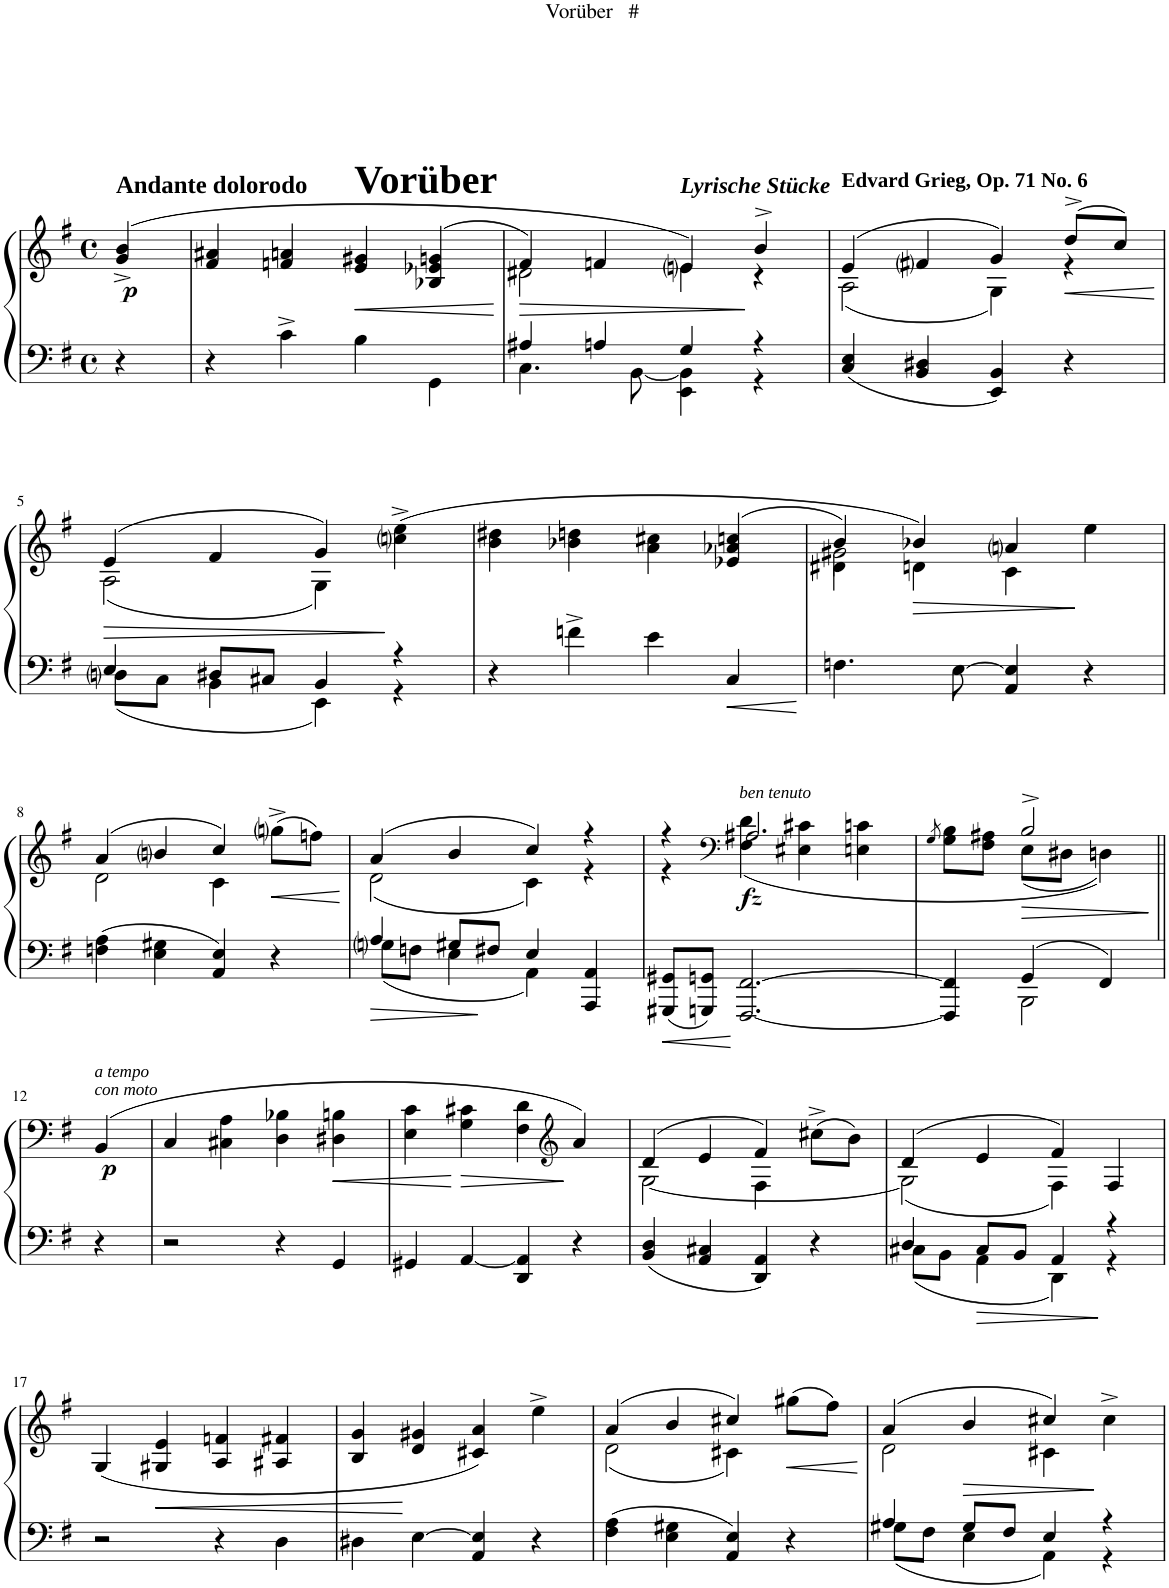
**kern	**kern	**dynam
*part1	*part1	*part1
*staff2	*staff1	*staff1/2
*I"Midi_1	*	*
*clefF4	*clefG2	*
*k[f#]	*k[f#]	*
*G:	*G:	*
*M4/4	*M4/4	*
*met(c)	*met(c)	*
=1	=1	=1
!	!LO:TX:a:B:t=Andante dolorodo	!
!	!	!LO:DY:b
4r	(4g/^ 4b/^	p
=2	=2	=2
4r	4f#/ 4a#X/	.
4c^\	4fn/ 4an/	.
!	!LO:TX:a:B:t=Vorüber	!
!	!	!LO:HP:b
4B\	4e/ 4g#X/	<
4GG\	(4B-X/ 4e-X/ 4gn/	.
.	.	[
=3	=3	=3
*^	*	*
!	!	!	!LO:HP:b
*	*	*^	*
4A#X/	4.C\	4f#/)	2d#X\	>
4An/	.	4fn/	.	.
.	[8BB\	.	.	.
!	!	!LO:TX:a:Bi:t=Lyrische Stücke	!	!
4G/	4EE\ 4BB\]	4eni/)	4eni\	.
4r	4r	4b^/	4r	]
=4	=4	=4	=4	=4
!	!	!LO:TX:a:B:t=Edvard Grieg, Op. 71 No. 6	!	!
*v	*v	*	*	*
4C/ 4E/	(4e/	(2A\	.
4BB/ 4D#X/	4f#i/	.	.
4EE/ 4BB/	4g/)	4G\)	.
!	!	!	!LO:HP:b
4r	(8dd^/L	4r	<
.	8cc/J)	.	.
*	*v	*v	*
.	.	[
!!LO:LB:g=z
=5	=5	=5
*^	*	*
!	!	!	!LO:HP:b
*	*	*^	*
4E/	8Dni\L	(4e/	(2A\	>
.	8C\J	.	.	.
8D#X/L	4BB\	4f#/	.	.
8C#X/J	.	.	.	.
4BB/	4EE\	4g/)	4G\)	.
4r	4r	(4ccni\^ 4ee\^	4ryy	]
*v	*v	*	*	*
*	*v	*v	*
=6	=6	=6
4r	4b\ 4dd#X\	.
4fn^\	4b-X\ 4ddn\	.
4e\	4a\ 4cc#X\	.
4C/	(4e-X/ 4a-X/ 4ccn/	.
=7	=7	=7
*	*^	*
*	*	*^	*
4.Fn\	4b/)	4d#X\	2g#X\	.
!	!	!	!	!LO:HP:b
.	4b-X/)	4dn\	.	>
[8E\	.	.	.	.
4AA/ 4E/]	4ani/	4c\	2ryy	.
4r	4ee\	4ryy	.	]
*	*	*v	*v	*
!!LO:LB:g=z
=8	=8	=8	=8
4Fn\ 4A\	(4a/	2d\	.
4E\ 4G#X\	4bni/	.	.
4AA/ 4E/	4cc/)	4c\	.
!	!	!	!LO:HP:b
4r	(8ggni^\L	4ryy	<
.	8ffn\J)	.	.
*	*v	*v	*
.	.	[
=9	=9	=9
*^	*^	*
4A/	8Gni\L	(4a/	(2d\	.
.	8Fn\J	.	.	.
8G#X/L	4E\	4b/	.	.
8F#X/J	.	.	.	.
4E/	4AA\	4cc/)	4c\)	.
4AAA/ 4AA/	4ryy	4r	4r	.
*v	*v	*	*	*
=10	=10	=10	=10
8GGG#X/ 8GG#X/L	4r	4r	.
8GGGn/ 8GGn/J	.	.	.
*	*clefF4	*	*
!	!LO:TX:a:i:t=ben tenuto	!	!
!	!	!	!LO:DY:b
[2.FFF#/ [2.FF#/	2.A#X/	(4F#\ 4d\	fz
.	.	4E#X\ 4c#X\	.
.	.	4En\ 4cn\	.
=11	=11	=11	=11
.	8qG/	.	.
*^	*	*	*
4FFF#/] 4FF#/]	4ryy	8G\ 8B\L	4ryy	.
.	.	8F#\ 8A#X\J	.	.
!	!	!	!	!LO:HP:b
4GG/	2BBB\	2B^/	(8E\L	>
.	.	.	8D#X\J	.
4FF#/	.	.	4Dn\))	.
*v	*v	*	*	*
*	*v	*v	*
.	.	]
!!LO:LB:g=z
=12||	=12||	=12||
!	!LO:TX:a:i:t=a tempo	!
!	!LO:TX:a:t=con moto	!
!	!	!LO:DY:b
4r	(4BB/	p
=13	=13	=13
2r	4C/	.
.	4C#X\ 4A\	.
4r	4D\ 4B-X\	.
!	!	!LO:HP:b
4GG/	4D#X\ 4Bn\	<
=14	=14	=14
4GG#X/	4E\ 4c\	.
!	!	!LO:HP:n=1:b
[4AA/	4G\ 4c#X\	[ >
4DD/ 4AA/]	4F#\ 4d\	.
*	*clefG2	*
4r	4a/)	]
=15	=15	=15
*	*^	*
4BB/ 4D/	(4d/	[2G\	.
4AA/ 4C#X/	4e/	.	.
4DD/ 4AA/	4f#/)	4F#\	.
4r	(8cc#X^\L	4ryy	.
.	8b\J)	.	.
=16	=16	=16	=16
*^	*	*	*
4D/	8C#X\L	(4d/	(2G\]	.
.	8BB\J	.	.	.
8C#/L	4AA\	4e/	.	.
8BB/J	.	.	.	.
4AA/	4DD\	4f#/)	4F#\)	.
4r	4r	4F#/	4ryy	.
*v	*v	*	*	*
*	*v	*v	*
!!LO:LB:g=z
=17	=17	=17
2r	(4G/	.
!	!	!LO:HP:b
.	4G#X/ 4e/	<
4r	4A/ 4fn/	.
4D\	4A#X/ 4f#X/	.
=18	=18	=18
4D#X\	4B/ 4g/	.
[4E\	4d/ 4g#X/	[
4AA/ 4E/]	4c#X/ 4a/)	.
4r	4ee^\	.
=19	=19	=19
*	*^	*
4F#\ 4A\	(4a/	(2d\	.
4E\ 4G#X\	4b/	.	.
4AA/ 4E/	4cc#X/)	4c#X\)	.
!	!	!	!LO:HP:b
4r	(8gg#X\L	4ryy	<
.	8ff#\J)	.	.
*	*v	*v	*
.	.	[
=20	=20	=20
*^	*^	*
4A/	8G#X\L	(4a/	2d\	.
.	8F#\J	.	.	.
!	!	!	!	!LO:HP:b
8G#/L	4E\	4b/	.	>
8F#/J	.	.	.	.
4E/	4AA\	4cc#X/)	4c#X\	.
4r	4r	4cc#^\	4ryy	]
*v	*v	*	*	*
*	*v	*v	*
=	=	=
*-	*-	*-
